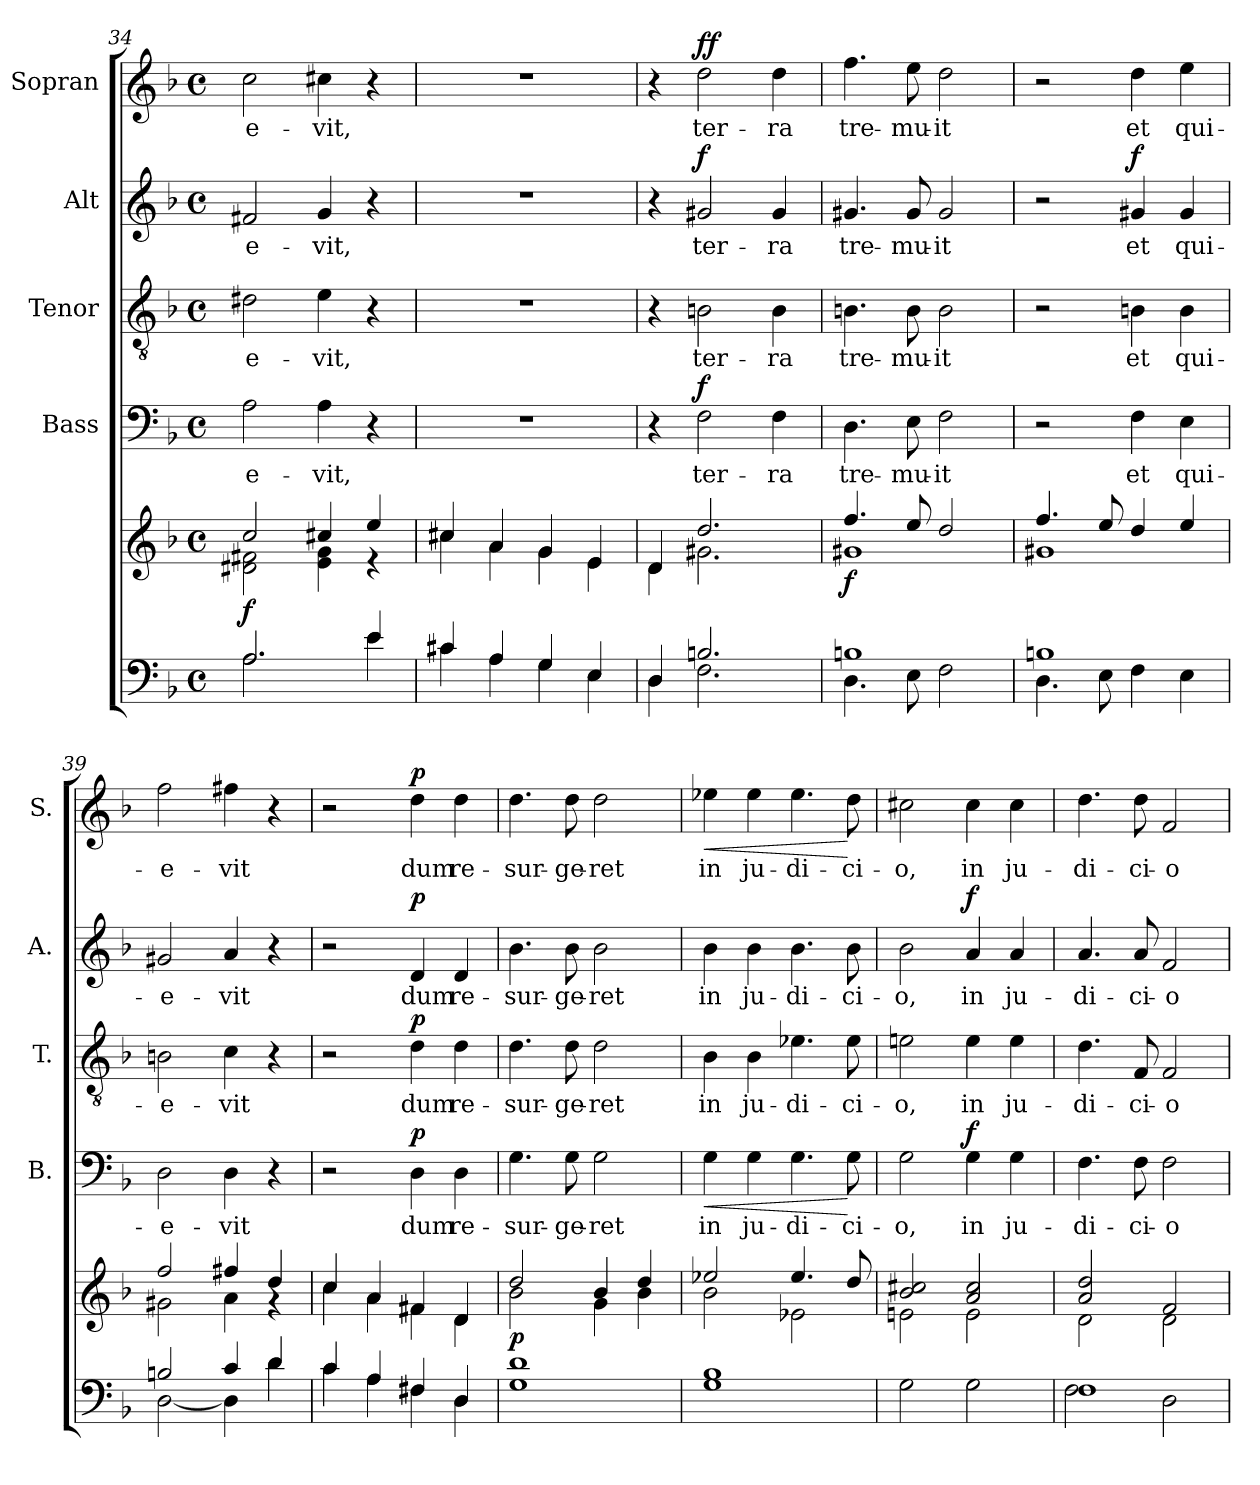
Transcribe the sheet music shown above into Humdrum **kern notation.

**kern	**kern	**dynam	**kern	**text	**dynam	**kern	**text	**dynam	**kern	**text	**dynam	**kern	**text	**dynam
*part5	*part5	*part5	*part4	*part4	*part4	*part3	*part3	*part3	*part2	*part2	*part2	*part1	*part1	*part1
*staff6	*staff5	*staff5/6	*staff4	*staff4	*staff4	*staff3	*staff3	*staff3	*staff2	*staff2	*staff2	*staff1	*staff1	*staff1
*	*	*	*I"Bass	*	*	*I"Tenor	*	*	*I"Alt	*	*	*I"Sopran	*	*
*	*	*	*I'B.	*	*	*I'T.	*	*	*I'A.	*	*	*I'S.	*	*
*clefF4	*clefG2	*	*clefF4	*	*	*clefGv2	*	*	*clefG2	*	*	*clefG2	*	*
*k[b-]	*k[b-]	*	*k[b-]	*	*	*k[b-]	*	*	*k[b-]	*	*	*k[b-]	*	*
*F:	*F:	*	*F:	*	*	*F:	*	*	*F:	*	*	*F:	*	*
*M4/4	*M4/4	*	*M4/4	*	*	*M4/4	*	*	*M4/4	*	*	*M4/4	*	*
*met(c)	*met(c)	*	*met(c)	*	*	*met(c)	*	*	*met(c)	*	*	*met(c)	*	*
=34	=34	=34	=34	=34	=34	=34	=34	=34	=34	=34	=34	=34	=34	=34
*^	*^	*	*	*	*	*	*	*	*	*	*	*	*	*
!	!	!	!	!LO:DY:b	!	!LO:LY:b	!	!	!LO:LY:b	!	!	!LO:LY:b	!	!	!LO:LY:b	!
2.A/	2.A\	2cc/	2d#X\ 2f#X\	f	2A\	-e-	.	2d#X\	-e-	.	2f#X/	e-	.	2cc\	-e-	.
!	!	!	!	!	!	!LO:LY:b	!	!	!LO:LY:b	!	!	!LO:LY:b	!	!	!LO:LY:b	!
.	.	4cc#X/	4e\ 4g\	.	4A\	-vit,	.	4e\	-vit,	.	4g/	-vit,	.	4cc#X\	-vit,	.
4e/	4e\	4ee/	4re	.	4r	.	.	4r	.	.	4r	.	.	4r	.	.
!!LO:PB:g=z
=35	=35	=35	=35	=35	=35	=35	=35	=35	=35	=35	=35	=35	=35	=35	=35	=35
4c#X/	4c#\	4cc#X/	4cc#\	.	1r	.	.	1r	.	.	1r	.	.	1r	.	.
4A/	4A\	4a/	4a\	.	.	.	.	.	.	.	.	.	.	.	.	.
4G/	4G\	4g/	4g\	.	.	.	.	.	.	.	.	.	.	.	.	.
4E/	4E\	4e/	4e\	.	.	.	.	.	.	.	.	.	.	.	.	.
=36	=36	=36	=36	=36	=36	=36	=36	=36	=36	=36	=36	=36	=36	=36	=36	=36
4D/	4D\	4d/	4d\	.	4r	.	.	4r	.	.	4r	.	.	4r	.	.
!	!	!	!	!	!	!LO:LY:b	!LO:DY:a	!	!LO:LY:b	!	!	!LO:LY:b	!LO:DY:a	!	!LO:LY:b	!LO:DY:a
2.Bn/	2.F\	2.dd/	2.g#X\	.	2F\	ter-	f	2Bn\	ter-	.	2g#X/	ter-	f	2dd\	ter-	ff
!	!	!	!	!	!	!LO:LY:b	!	!	!LO:LY:b	!	!	!LO:LY:b	!	!	!LO:LY:b	!
.	.	.	.	.	4F\	-ra	.	4B\	-ra	.	4g#/	-ra	.	4dd\	-ra	.
=37	=37	=37	=37	=37	=37	=37	=37	=37	=37	=37	=37	=37	=37	=37	=37	=37
!	!	!	!	!LO:DY:b	!	!LO:LY:b	!	!	!LO:LY:b	!	!	!LO:LY:b	!	!	!LO:LY:b	!
1Bn	4.D\	4.ff/	1g#X	f	4.D\	tre-	.	4.Bn\	tre-	.	4.g#X/	tre-	.	4.ff\	tre-	.
!	!	!	!	!	!	!LO:LY:b	!	!	!LO:LY:b	!	!	!LO:LY:b	!	!	!LO:LY:b	!
.	8E\	8ee/	.	.	8E\	-mu-	.	8B\	-mu-	.	8g#/	-mu-	.	8ee\	-mu-	.
!	!	!	!	!	!	!LO:LY:b	!	!	!LO:LY:b	!	!	!LO:LY:b	!	!	!LO:LY:b	!
.	2F\	2dd/	.	.	2F\	-it	.	2B\	-it	.	2g#/	-it	.	2dd\	-it	.
=38	=38	=38	=38	=38	=38	=38	=38	=38	=38	=38	=38	=38	=38	=38	=38	=38
1Bn	4.D\	4.ff/	1g#X	.	2r	.	.	2r	.	.	2r	.	.	2r	.	.
.	8E\	8ee/	.	.	.	.	.	.	.	.	.	.	.	.	.	.
!	!	!	!	!	!	!LO:LY:b	!	!	!LO:LY:b	!	!	!LO:LY:b	!LO:DY:a	!	!LO:LY:b	!
.	4F\	4dd/	.	.	4F\	et	.	4Bn\	et	.	4g#X/	et	f	4dd\	et	.
!	!	!	!	!	!	!LO:LY:b	!	!	!LO:LY:b	!	!	!LO:LY:b	!	!	!LO:LY:b	!
.	4E\	4ee/	.	.	4E\	qui-	.	4B\	qui-	.	4g#/	qui-	.	4ee\	qui-	.
=39	=39	=39	=39	=39	=39	=39	=39	=39	=39	=39	=39	=39	=39	=39	=39	=39
!	!	!	!	!	!	!LO:LY:b	!	!	!LO:LY:b	!	!	!LO:LY:b	!	!	!LO:LY:b	!
2Bn/	[<2D\	2ff/	2g#X\	.	2D\	-e-	.	2Bn\	-e-	.	2g#X/	-e-	.	2ff\	-e-	.
!	!	!	!	!	!	!LO:LY:b	!	!	!LO:LY:b	!	!	!LO:LY:b	!	!	!LO:LY:b	!
4c/	4D\]	4ff#X/	4a\	.	4D\	-vit	.	4c\	-vit	.	4a/	-vit	.	4ff#X\	-vit	.
4d/	4d\	4dd/	4rf	.	4r	.	.	4r	.	.	4r	.	.	4r	.	.
=40	=40	=40	=40	=40	=40	=40	=40	=40	=40	=40	=40	=40	=40	=40	=40	=40
4c/	4c\	4cc/	4cc\	.	2r	.	.	2r	.	.	2r	.	.	2r	.	.
4A/	4A\	4a/	4a\	.	.	.	.	.	.	.	.	.	.	.	.	.
!	!	!	!	!	!	!LO:LY:b	!LO:DY:a	!	!LO:LY:b	!LO:DY:a	!	!LO:LY:b	!LO:DY:a	!	!LO:LY:b	!LO:DY:a
4F#X/	4F#\	4f#X/	4f#\	.	4D\	dum	p	4d\	dum	p	4d/	dum	p	4dd\	dum	p
!	!	!	!	!	!	!LO:LY:b	!	!	!LO:LY:b	!	!	!LO:LY:b	!	!	!LO:LY:b	!
4D/	4D\	4d/	4d\	.	4D\	re-	.	4d\	re-	.	4d/	re-	.	4dd\	re-	.
=41	=41	=41	=41	=41	=41	=41	=41	=41	=41	=41	=41	=41	=41	=41	=41	=41
!	!	!	!	!LO:DY:b	!	!LO:LY:b	!	!	!LO:LY:b	!	!	!LO:LY:b	!	!	!LO:LY:b	!
*v	*v	*	*	*	*	*	*	*	*	*	*	*	*	*	*	*
1G 1d	2dd/	2b-\	p	4.G\	-sur-	.	4.d\	-sur-	.	4.b-\	-sur-	.	4.dd\	-sur-	.
!	!	!	!	!	!LO:LY:b	!	!	!LO:LY:b	!	!	!LO:LY:b	!	!	!LO:LY:b	!
.	.	.	.	8G\	-ge-	.	8d\	-ge-	.	8b-\	-ge-	.	8dd\	-ge-	.
!	!	!	!	!	!LO:LY:b	!	!	!LO:LY:b	!	!	!LO:LY:b	!	!	!LO:LY:b	!
.	4b-/	4g\	.	2G\	-ret	.	2d\	-ret	.	2b-\	-ret	.	2dd\	-ret	.
.	4dd/	4b-\	.	.	.	.	.	.	.	.	.	.	.	.	.
=42	=42	=42	=42	=42	=42	=42	=42	=42	=42	=42	=42	=42	=42	=42	=42
!	!	!	!	!	!LO:LY:b	!LO:HP:b	!	!LO:LY:b	!	!	!LO:LY:b	!	!	!LO:LY:b	!LO:HP:b
1G 1B-	2ee-X/	2b-\	.	4G\	in	<	4B-\	in	.	4b-\	in	.	4ee-X\	in	<
!	!	!	!	!	!LO:LY:b	!	!	!LO:LY:b	!	!	!LO:LY:b	!	!	!LO:LY:b	!
.	.	.	.	4G\	ju-	.	4B-\	ju-	.	4b-\	ju-	.	4ee-\	ju-	.
!	!	!	!	!	!LO:LY:b	!	!	!LO:LY:b	!	!	!LO:LY:b	!	!	!LO:LY:b	!
.	4.ee-/	2e-X\	.	4.G\	-di-	.	4.e-X\	-di-	.	4.b-\	-di-	.	4.ee-\	-di-	.
!	!	!	!	!	!LO:LY:b	!	!	!LO:LY:b	!	!	!LO:LY:b	!	!	!LO:LY:b	!
.	8dd/	.	.	8G\	-ci-	[	8e-\	-ci-	.	8b-\	-ci-	.	8dd\	-ci-	[
!!LO:LB:g=z
=43	=43	=43	=43	=43	=43	=43	=43	=43	=43	=43	=43	=43	=43	=43	=43
!	!	!	!	!	!LO:LY:b	!	!	!LO:LY:b	!	!	!LO:LY:b	!	!	!LO:LY:b	!
2G\	2b-/ 2cc#X/	2en\	.	2G\	-o,	.	2en\	-o,	.	2b-\	-o,	.	2cc#X\	-o,	.
!	!	!	!	!	!LO:LY:b	!LO:DY:a	!	!LO:LY:b	!	!	!LO:LY:b	!LO:DY:a	!	!LO:LY:b	!
2G\	2a/ 2cc#/	2e\	.	4G\	in	f	4e\	in	.	4a/	in	f	4cc#\	in	.
!	!	!	!	!	!LO:LY:b	!	!	!LO:LY:b	!	!	!LO:LY:b	!	!	!LO:LY:b	!
.	.	.	.	4G\	ju-	.	4e\	ju-	.	4a/	ju-	.	4cc#\	ju-	.
=44	=44	=44	=44	=44	=44	=44	=44	=44	=44	=44	=44	=44	=44	=44	=44
*^	*	*	*	*	*	*	*	*	*	*	*	*	*	*	*
!	!	!	!	!	!	!LO:LY:b	!	!	!LO:LY:b	!	!	!LO:LY:b	!	!	!LO:LY:b	!
1F	2F\	2a/ 2dd/	2d\	.	4.F\	-di-	.	4.d\	-di-	.	4.a/	-di-	.	4.dd\	-di-	.
!	!	!	!	!	!	!LO:LY:b	!	!	!LO:LY:b	!	!	!LO:LY:b	!	!	!LO:LY:b	!
.	.	.	.	.	8F\	-ci-	.	8F/	-ci-	.	8a/	-ci-	.	8dd\	-ci-	.
!	!	!	!	!	!	!LO:LY:b	!	!	!LO:LY:b	!	!	!LO:LY:b	!	!	!LO:LY:b	!
.	2D\	2f/	2d\	.	2F\	-o	.	2F/	-o	.	2f/	-o	.	2f/	-o	.
*v	*v	*	*	*	*	*	*	*	*	*	*	*	*	*	*	*
*	*v	*v	*	*	*	*	*	*	*	*	*	*	*	*	*
=	=	=	=	=	=	=	=	=	=	=	=	=	=	=
*-	*-	*-	*-	*-	*-	*-	*-	*-	*-	*-	*-	*-	*-	*-
